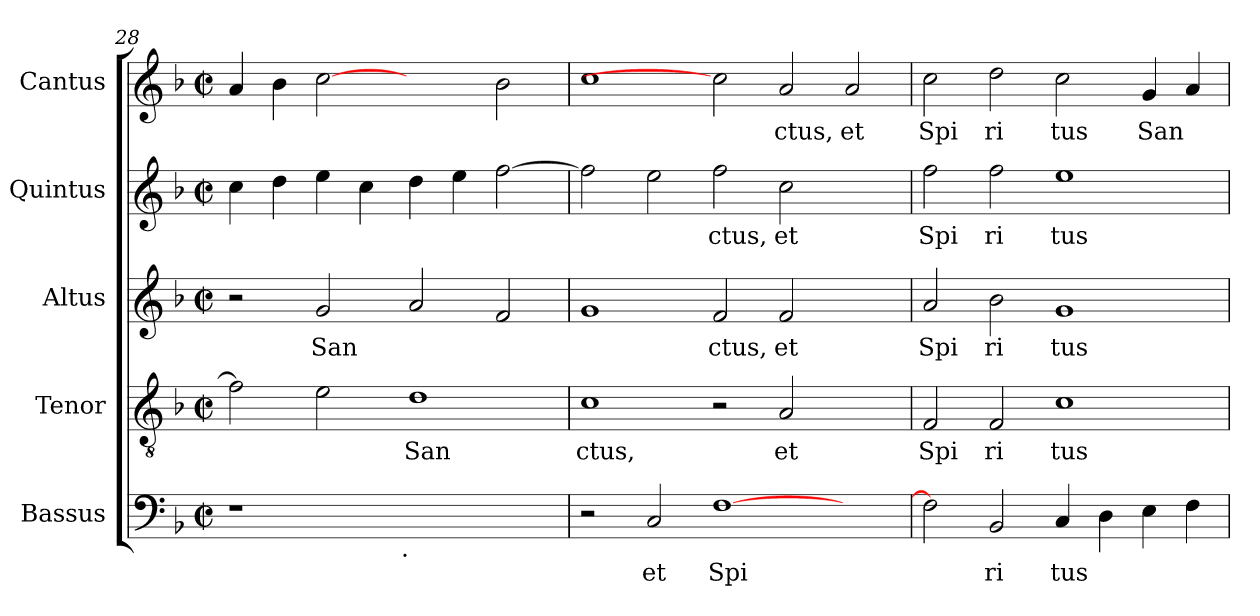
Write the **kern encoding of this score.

**kern	**text	**kern	**text	**kern	**text	**kern	**text	**kern	**text
*part5	*part5	*part4	*part4	*part3	*part3	*part2	*part2	*part1	*part1
*staff5	*staff5	*staff4	*staff4	*staff3	*staff3	*staff2	*staff2	*staff1	*staff1
*I"Bassus	*	*I"Tenor	*	*I"Altus	*	*I"Quintus	*	*I"Cantus	*
*clefF4	*	*clefGv2	*	*clefG2	*	*clefG2	*	*clefG2	*
*k[b-]	*	*k[b-]	*	*k[b-]	*	*k[b-]	*	*k[b-]	*
*F:	*	*F:	*	*F:	*	*F:	*	*F:	*
*M2/2	*	*M2/2	*	*M2/2	*	*M2/2	*	*M2/2	*
*met(c|)	*	*met(c|)	*	*met(c|)	*	*met(c|)	*	*met(c|)	*
=28	=28	=28	=28	=28	=28	=28	=28	=28	=28
!	!	!	!LO:LY:b:cj	!	!	!	!LO:LY:b:cj	!	!LO:LY:b:cj
*^	*	*	*	*	*	*	*	*	*
1r	2ryy	.	2f\]	.	2r	.	4cc\	.	4a/	.
!	!	!	!	!	!	!	!	!LO:LY:b:cj	!	!LO:LY:b:cj
.	.	.	.	.	.	.	4dd\	.	4b-\	.
!	!	!	!	!LO:LY:b:cj	!	!LO:LY:b:cj	!	!LO:LY:b:cj	!	!LO:LY:b:cj
.	4ryy	.	2e\	.	2g/	San	4ee\	.	[2cc	.
!	!	!	!	!	!	!	!	!LO:LY:b:cj	!	!
.	8...ryy	.	.	.	.	.	4cc\	.	.	.
!	!LO:TX:b:t=.	!	!	!	!	!	!	!	!	!
.	1ryy	.	.	.	.	.	.	.	.	.
!	!	!	!	!LO:LY:b:cj	!	!LO:LY:b:cj	!	!LO:LY:b:cj	!	!
1ryy	.	.	1d	San	2a/	.	4dd\	.	2ryy	.
!	!	!	!	!	!	!	!	!LO:LY:b:cj	!	!
.	.	.	.	.	.	.	4ee\	.	.	.
!	!	!	!	!	!	!LO:LY:b:cj	!	!LO:LY:b:cj	!	!LO:LY:b:cj
.	.	.	.	.	2f/	.	[>2ff\	.	2b-\	.
.	64ryy	.	.	.	.	.	.	.	.	.
=29	=29	=29	=29	=29	=29	=29	=29	=29	=29	=29
!	!	!	!	!LO:LY:b:cj	!	!LO:LY:b:cj	!	!LO:LY:b:cj	!	!LO:LY:b:cj
*v	*v	*	*	*	*	*	*	*	*	*
2r	.	1c	ctus,	1g	.	2ff\]	.	1cc	.
!	!LO:LY:b:cj	!	!	!	!	!	!LO:LY:b:cj	!	!
2C/	et	.	.	.	.	2ee\	.	.	.
!	!LO:LY:b:cj	!	!	!	!LO:LY:b:cj	!	!LO:LY:b:cj	!	!
[>1F	Spi	2r	.	2f/	ctus,	2ff\	ctus,	2cc]	.
!	!	!	!LO:LY:b:cj	!	!LO:LY:b:cj	!	!LO:LY:b:cj	!	!LO:LY:b:cj
.	.	2A/	et	2f/	et	2cc\	et	2a/	ctus,
!	!	!	!	!	!	!	!	!	!LO:LY:b:cj
2ryy	.	2ryy	.	2ryy	.	2ryy	.	2a/	et
=30	=30	=30	=30	=30	=30	=30	=30	=30	=30
!	!LO:LY:b:cj	!	!LO:LY:b:cj	!	!LO:LY:b:cj	!	!LO:LY:b:cj	!	!LO:LY:b:cj
2F\]	.	2F/	Spi	2a/	Spi	2ff\	Spi	2cc\	Spi
!	!LO:LY:b:cj	!	!LO:LY:b:cj	!	!LO:LY:b:cj	!	!LO:LY:b:cj	!	!LO:LY:b:cj
2BB-/	ri	2F/	ri	2b-\	ri	2ff\	ri	2dd\	ri
!	!LO:LY:b:cj	!	!LO:LY:b:cj	!	!LO:LY:b:cj	!	!LO:LY:b:cj	!	!LO:LY:b:cj
4C/	tus	1c	tus	1g	tus	1ee	tus	2cc\	tus
!	!LO:LY:b:cj	!	!	!	!	!	!	!	!
4D\	.	.	.	.	.	.	.	.	.
!	!LO:LY:b:cj	!	!	!	!	!	!	!	!LO:LY:b:cj
4E\	.	.	.	.	.	.	.	4g/	San
!	!LO:LY:b:cj	!	!	!	!	!	!	!	!LO:LY:b:cj
4F\	.	.	.	.	.	.	.	4a/	.
=	=	=	=	=	=	=	=	=	=
*-	*-	*-	*-	*-	*-	*-	*-	*-	*-
